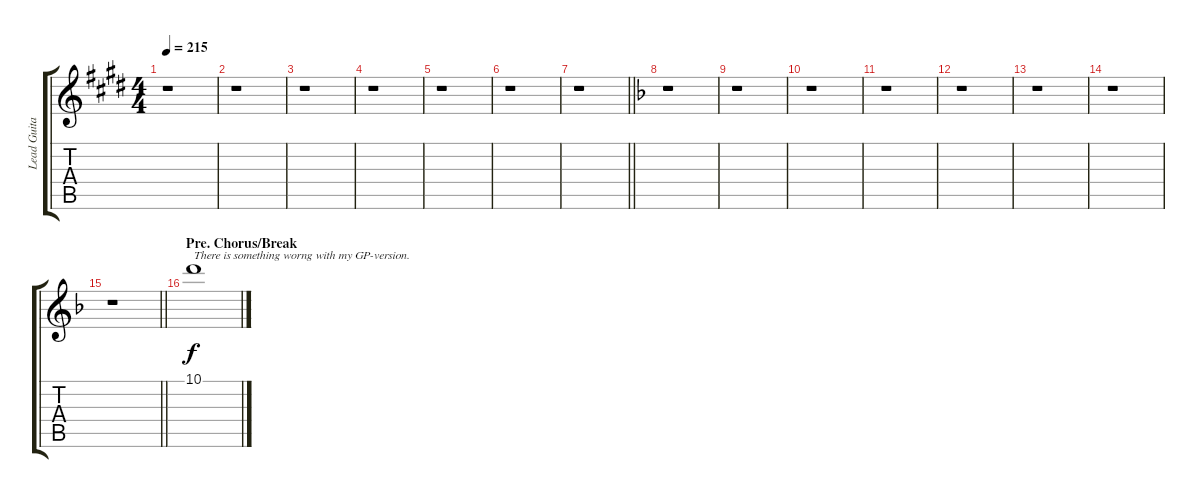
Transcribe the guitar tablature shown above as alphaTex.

\track ("Lead Guitar " "Lead Guita") {instrument overdrivenguitar}
\staff {score tabs}
\tuning (E4 B3 G3 D3 A2 D2) {hide}
\ts (4 4)
\tempo 215
\clef g2
\ks e
r.1{dy f} |
r.1 |
r.1 |
r.1 |
r.1 |
r.1 |
\barLineRight lightlight
r.1 |
\section ("" "")
\ks f
r.1 |
r.1 |
r.1 |
r.1 |
r.1 |
r.1 |
r.1 |
\barLineRight lightlight
r.1 |
\section ("" "Pre. Chorus/Break")
10.1.1{txt "There is something worng with my GP-version."}
